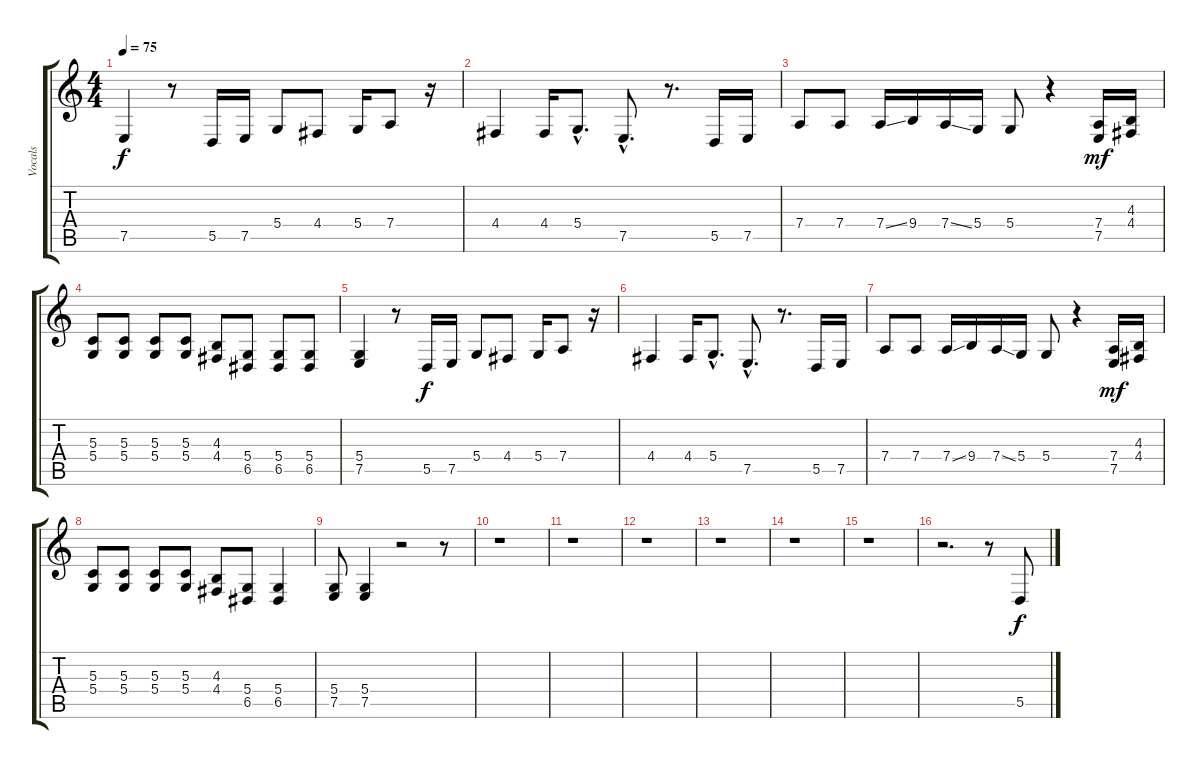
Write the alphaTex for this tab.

\track ("Vocals" "Vocals") {instrument altosax}
\staff {score tabs}
\tuning (E4 B3 G3 D3 A2 E2) {hide}
\ts (4 4)
\tempo 75
\clef g2
\ks c
7.5.4{dy f} r.8 5.5.16 7.5.16 5.4.8 4.4.8 5.4.16 7.4.8 r.16 |
4.4.4 4.4.16 5.4{hac}.8{d} 7.5{hac}.8{d} r.8{d} 5.5.16 7.5.16 |
7.4.8 7.4.8 7.4{ss}.16 9.4.16 7.4{ss}.16 5.4.16 5.4.8 r.4 (7.4 7.5).16{dy mf} (4.3 4.4).16 |
(5.3 5.4).8 (5.3 5.4).8 (5.3 5.4).8 (5.3 5.4).8 (4.3 4.4).8 (5.4 6.5).8 (5.4 6.5).8 (5.4 6.5).8 |
(5.4 7.5).4 r.8 5.5.16{dy f} 7.5.16 5.4.8 4.4.8 5.4.16 7.4.8 r.16 |
4.4.4 4.4.16 5.4{hac}.8{d} 7.5{hac}.8{d} r.8{d} 5.5.16 7.5.16 |
7.4.8 7.4.8 7.4{ss}.16 9.4.16 7.4{ss}.16 5.4.16 5.4.8 r.4 (7.4 7.5).16{dy mf} (4.3 4.4).16 |
(5.3 5.4).8 (5.3 5.4).8 (5.3 5.4).8 (5.3 5.4).8 (4.3 4.4).8 (5.4 6.5).8 (5.4 6.5).4 |
(5.4 7.5).8 (5.4 7.5).4 r.2 r.8 |
r.1 |
r.1 |
r.1 |
r.1 |
r.1 |
r.1 |
r.2{d} r.8 5.5.8{dy f}
